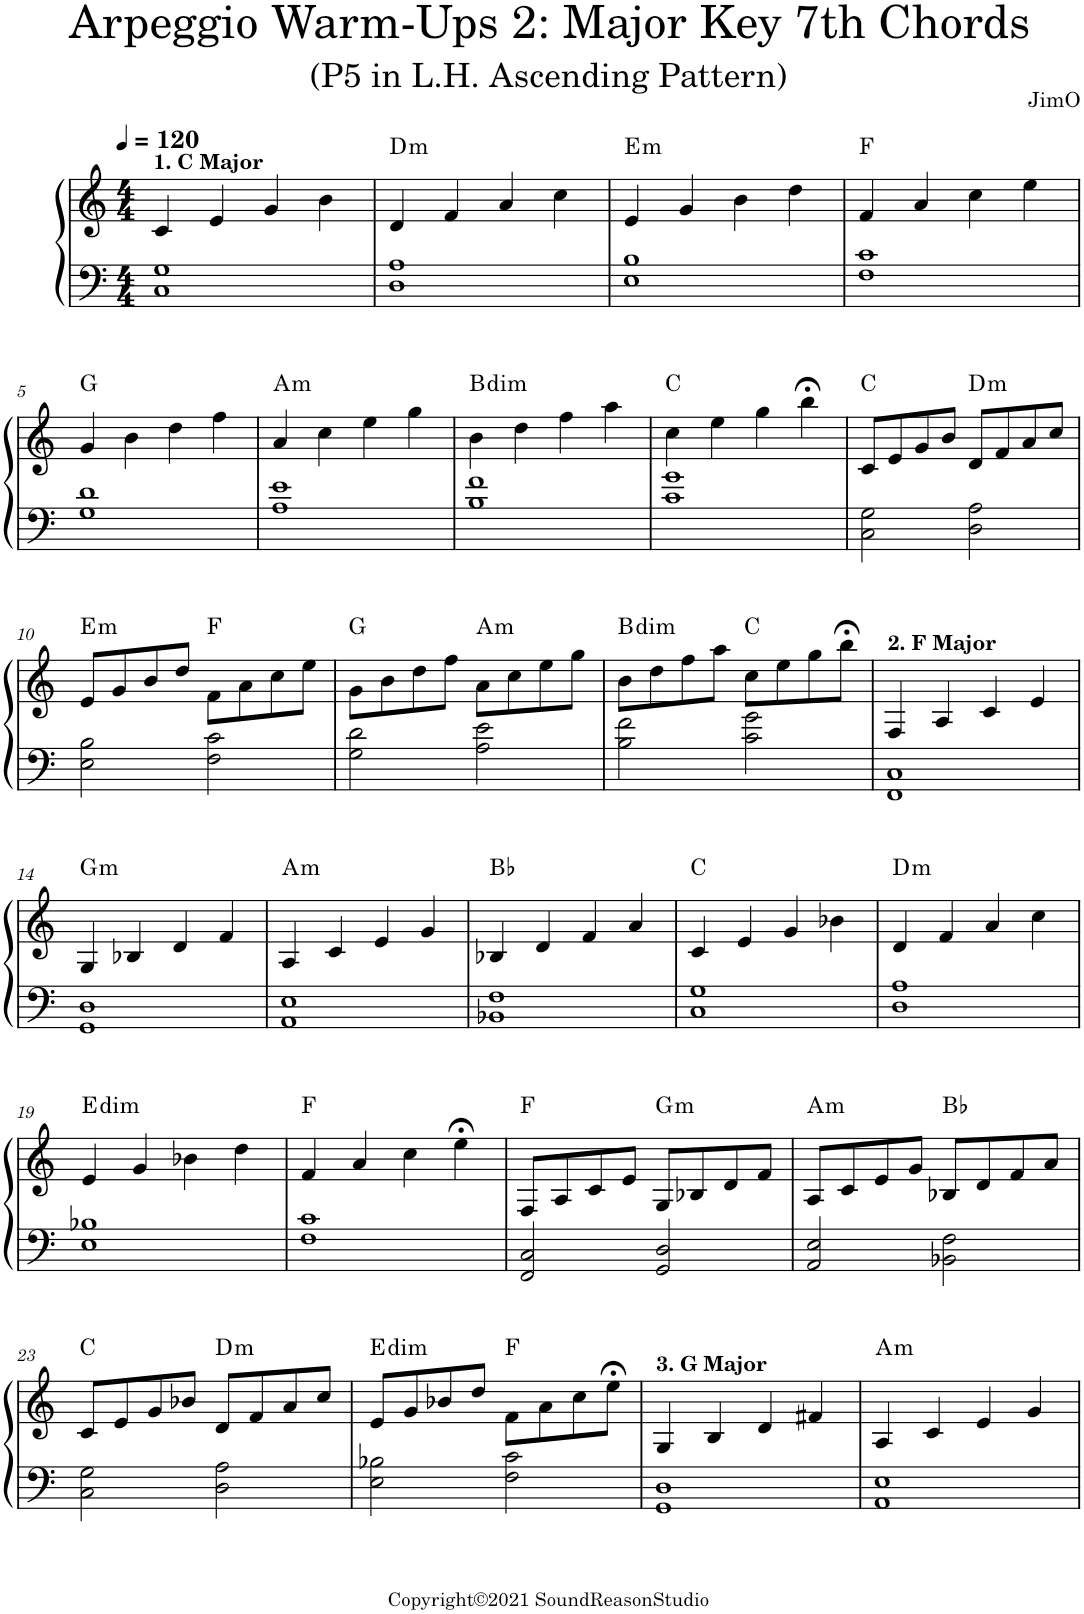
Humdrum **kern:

**kern	**kern	**harte
*part1	*part1	*part1
*staff2	*staff1	*
*I"Piano	*	*
*I'Pno.	*	*
*clefF4	*clefG2	*
*k[]	*k[]	*
*M4/4	*M4/4	*
*MM120	*MM120	*
=1	=1	=1
!	!LO:TX:a:B:t=1. C Major	!
1C 1G	4c/	.
.	4e/	.
.	4g/	.
.	4b\	.
=2	=2	=2
!	!	!LO:H:kt=m
1D 1A	4d/	D:min
.	4f/	.
.	4a/	.
.	4cc\	.
=3	=3	=3
!	!	!LO:H:kt=m
1E 1B	4e/	E:min
.	4g/	.
.	4b\	.
.	4dd\	.
=4	=4	=4
1F 1c	4f/	F:maj
.	4a/	.
.	4cc\	.
.	4ee\	.
!!LO:LB:g=z
=5	=5	=5
1G 1d	4g/	G:maj
.	4b\	.
.	4dd\	.
.	4ff\	.
=6	=6	=6
!	!	!LO:H:kt=m
1A 1e	4a/	A:min
.	4cc\	.
.	4ee\	.
.	4gg\	.
=7	=7	=7
!	!	!LO:H:kt=dim
1B 1f	4b\	B:dim
.	4dd\	.
.	4ff\	.
.	4aa\	.
=8	=8	=8
1c 1g	4cc\	C:maj
.	4ee\	.
.	4gg\	.
.	4bb;<\	.
=9	=9	=9
2C\ 2G\	8c/L	C:maj
.	8e/	.
.	8g/	.
.	8b/J	.
!	!	!LO:H:kt=m
2D\ 2A\	8d/L	D:min
.	8f/	.
.	8a/	.
.	8cc/J	.
!!LO:LB:g=z
=10	=10	=10
!	!	!LO:H:kt=m
2E\ 2B\	8e/L	E:min
.	8g/	.
.	8b/	.
.	8dd/J	.
2F\ 2c\	8f\L	F:maj
.	8a\	.
.	8cc\	.
.	8ee\J	.
=11	=11	=11
2G\ 2d\	8g\L	G:maj
.	8b\	.
.	8dd\	.
.	8ff\J	.
!	!	!LO:H:kt=m
2A\ 2e\	8a\L	A:min
.	8cc\	.
.	8ee\	.
.	8gg\J	.
=12	=12	=12
!	!	!LO:H:kt=dim
2B\ 2f\	8b\L	B:dim
.	8dd\	.
.	8ff\	.
.	8aa\J	.
2c\ 2g\	8cc\L	C:maj
.	8ee\	.
.	8gg\	.
.	8bb;<\J	.
=13	=13	=13
!	!LO:TX:a:B:t=2. F Major	!
1FF 1C	4F/	.
.	4A/	.
.	4c/	.
.	4e/	.
!!LO:LB:g=z
=14	=14	=14
!	!	!LO:H:kt=m
1GG 1D	4G/	G:min
.	4B-X/	.
.	4d/	.
.	4f/	.
=15	=15	=15
!	!	!LO:H:kt=m
1AA 1E	4A/	A:min
.	4c/	.
.	4e/	.
.	4g/	.
=16	=16	=16
1BB-X 1F	4B-X/	Bb:maj
.	4d/	.
.	4f/	.
.	4a/	.
=17	=17	=17
1C 1G	4c/	C:maj
.	4e/	.
.	4g/	.
.	4b-X\	.
=18	=18	=18
!	!	!LO:H:kt=m
1D 1A	4d/	D:min
.	4f/	.
.	4a/	.
.	4cc\	.
!!LO:LB:g=z
=19	=19	=19
!	!	!LO:H:kt=dim
1E 1B-X	4e/	E:dim
.	4g/	.
.	4b-X\	.
.	4dd\	.
=20	=20	=20
1F 1c	4f/	F:maj
.	4a/	.
.	4cc\	.
.	4ee;<\	.
=21	=21	=21
2FF/ 2C/	8F/L	F:maj
.	8A/	.
.	8c/	.
.	8e/J	.
!	!	!LO:H:kt=m
2GG/ 2D/	8G/L	G:min
.	8B-X/	.
.	8d/	.
.	8f/J	.
=22	=22	=22
!	!	!LO:H:kt=m
2AA/ 2E/	8A/L	A:min
.	8c/	.
.	8e/	.
.	8g/J	.
2BB-X\ 2F\	8B-X/L	Bb:maj
.	8d/	.
.	8f/	.
.	8a/J	.
!!LO:LB:g=z
=23	=23	=23
2C\ 2G\	8c/L	C:maj
.	8e/	.
.	8g/	.
.	8b-X/J	.
!	!	!LO:H:kt=m
2D\ 2A\	8d/L	D:min
.	8f/	.
.	8a/	.
.	8cc/J	.
=24	=24	=24
!	!	!LO:H:kt=dim
2E\ 2B-X\	8e/L	E:dim
.	8g/	.
.	8b-X/	.
.	8dd/J	.
2F\ 2c\	8f\L	F:maj
.	8a\	.
.	8cc\	.
.	8ee;<\J	.
=25	=25	=25
!	!LO:TX:a:B:t=3. G Major	!
1GG 1D	4G/	.
.	4B/	.
.	4d/	.
.	4f#X/	.
=26	=26	=26
!	!	!LO:H:kt=m
1AA 1E	4A/	A:min
.	4c/	.
.	4e/	.
.	4g/	.
=	=	=
*-	*-	*-
